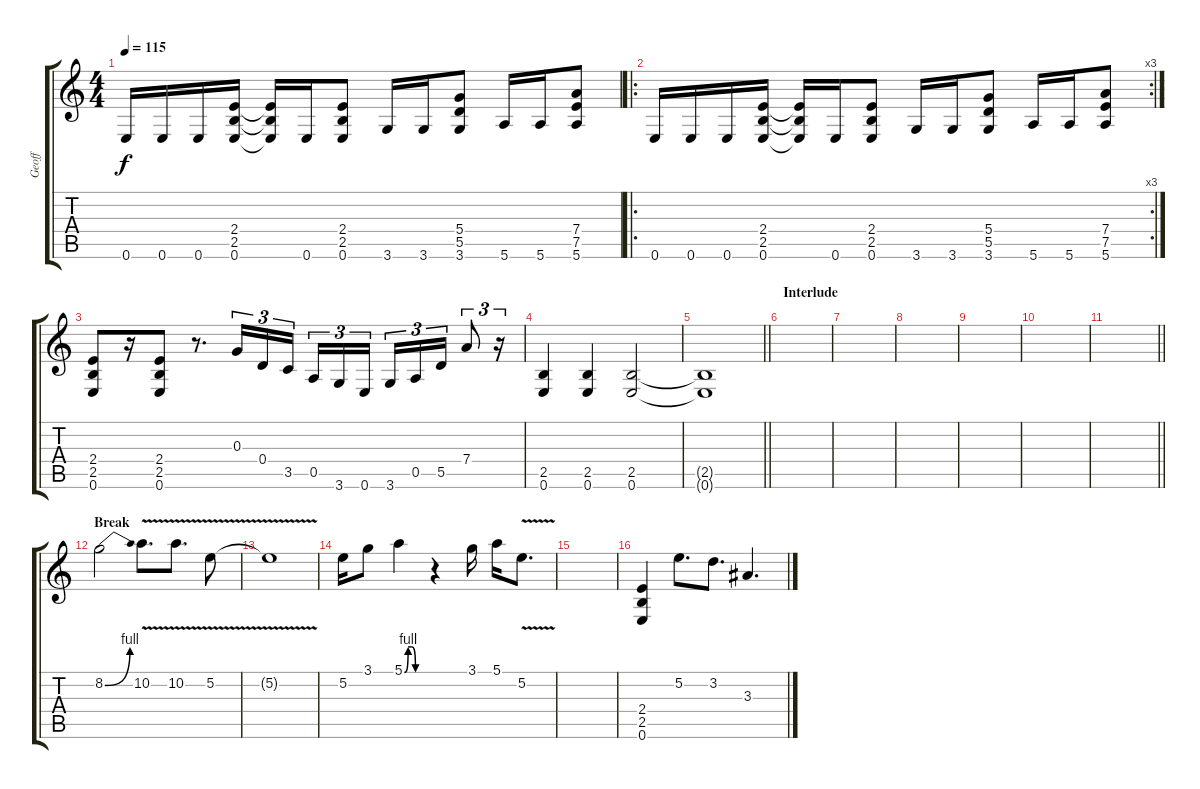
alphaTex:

\track ("Geoff" "Geoff") {instrument overdrivenguitar}
\staff {score tabs}
\tuning (E4 B3 G3 D3 A2 E2) {hide}
\ts (4 4)
\tempo 115
\clef g2
\ks c
0.6.16{dy f} 0.6.16 0.6.16 (2.4 2.5 0.6).16 (2.4{t} 2.5{t} 0.6{t}).16 0.6.16 (2.4 2.5 0.6).8 3.6.16 3.6.16 (5.4 5.5 3.6).8 5.6.16 5.6.16 (7.4 7.5 5.6).8 |
\ro
\rc 3
0.6.16 0.6.16 0.6.16 (2.4 2.5 0.6).16 (2.4{t} 2.5{t} 0.6{t}).16 0.6.16 (2.4 2.5 0.6).8 3.6.16 3.6.16 (5.4 5.5 3.6).8 5.6.16 5.6.16 (7.4 7.5 5.6).8 |
(2.4 2.5 0.6).8 r.16 (2.4 2.5 0.6).8 r.8{d} 0.3.16{tu (3 2)} 0.4.16{tu (3 2)} 3.5.16{tu (3 2) beam splitsecondary} 0.5.16{tu (3 2)} 3.6.16{tu (3 2)} 0.6.16{tu (3 2)} 3.6.16{tu (3 2)} 0.5.16{tu (3 2)} 5.5.16{tu (3 2)} 7.4.8{tu (3 2)} r.16{tu (3 2)} |
(2.5 0.6).4 (2.5 0.6).4 (2.5 0.6).2 |
\barLineRight lightlight
(2.5{t} 0.6{t}).1 |
\section ("" "Interlude")
|
|
|
|
|
\barLineRight lightlight
|
\section ("" "Break")
8.2{be (bend 0 0 60 4)}.2 10.2{v}.8{d} 10.2{v}.8{d} 5.2{v}.8 |
5.2{t}.1 |
5.2.16 3.1.8 5.1{be (custom 0 0 10 4 20 4 30 0 60 0)}.4 r.4 3.1.16 5.1.16 5.2{v}.8{d} |
|
(2.4 2.5 0.6).4 5.2.8{d} 3.2.8{d} 3.3.4{d}
